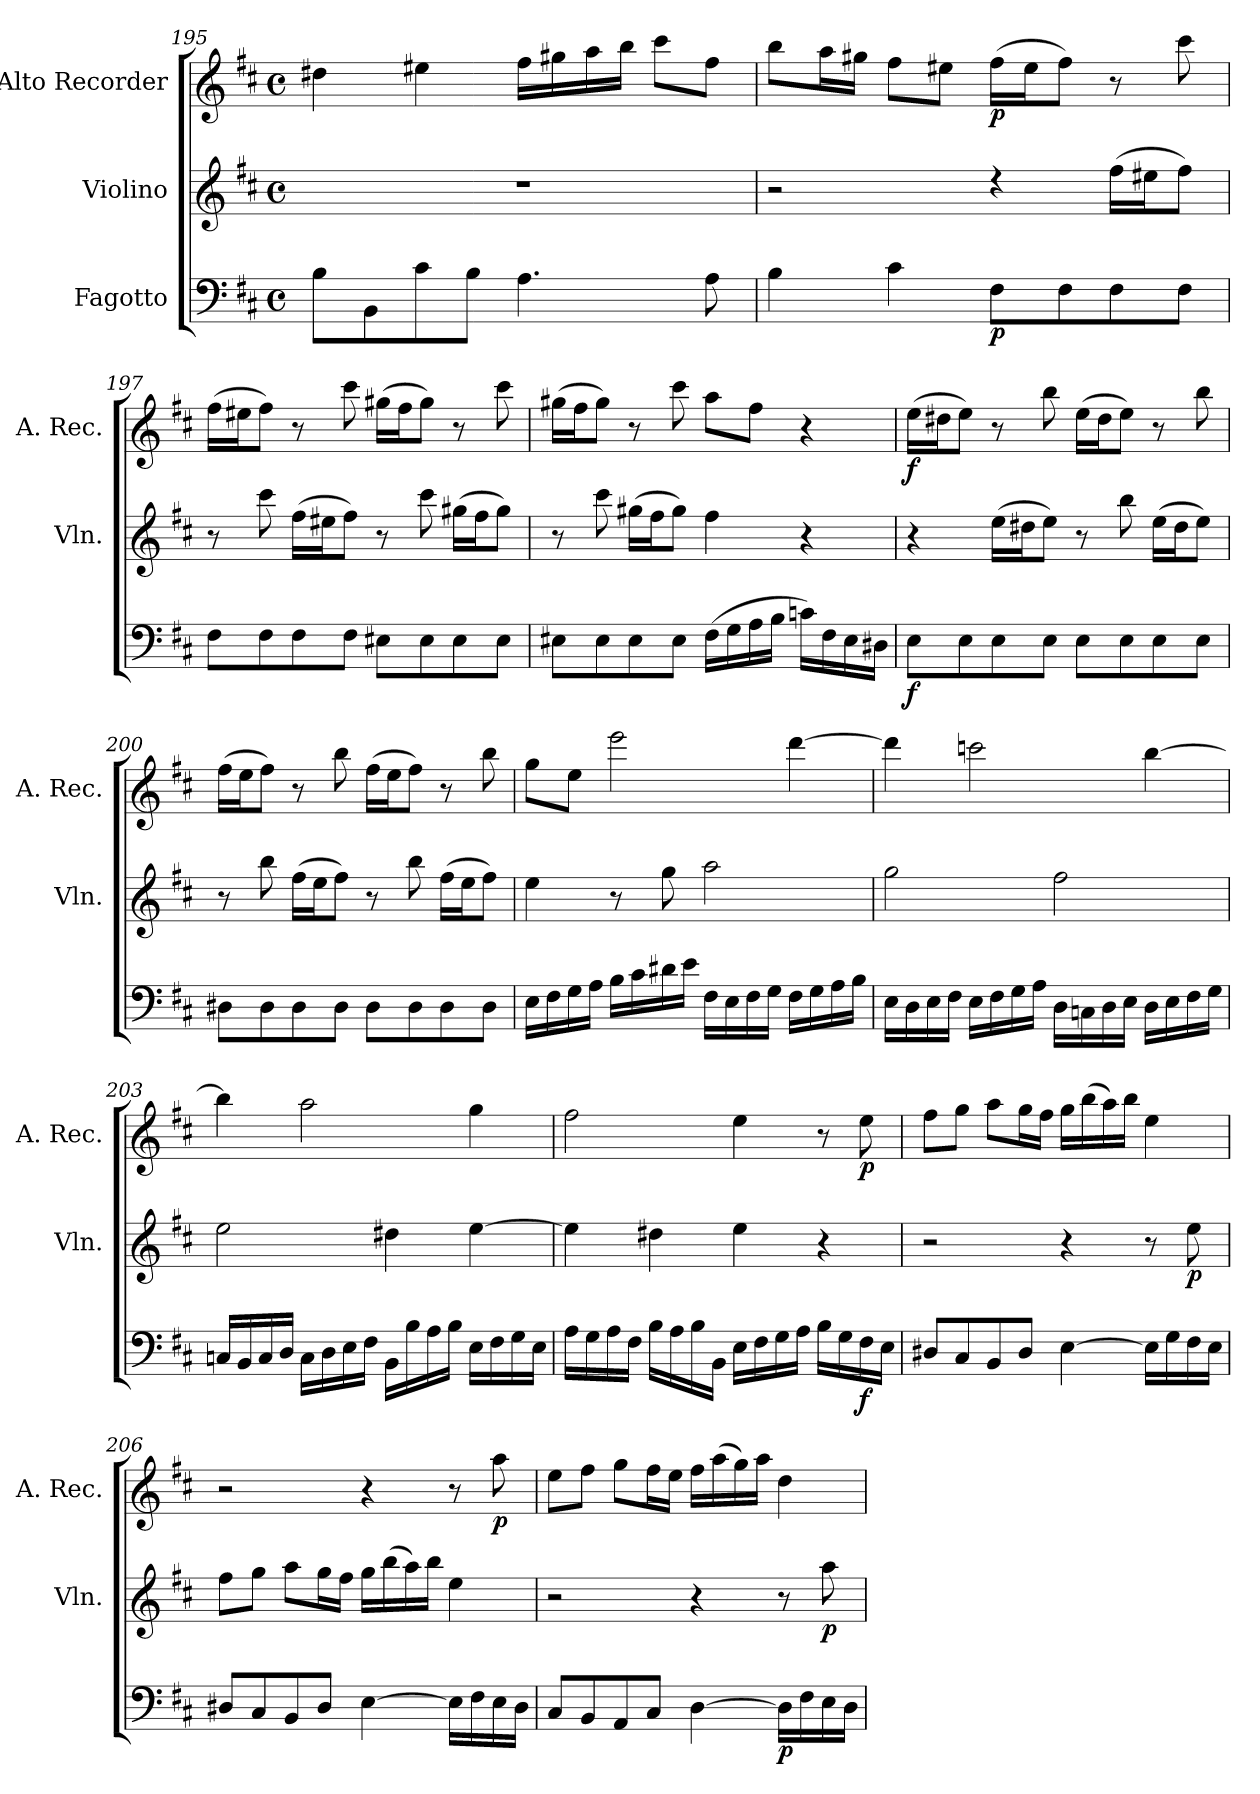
**kern	**dynam	**kern	**dynam	**kern	**dynam
*part3	*part3	*part2	*part2	*part1	*part1
*staff3	*staff3	*staff2	*staff2	*staff1	*staff1
*I"Fagotto	*	*I"Violino	*	*I"Alto Recorder	*
*	*	*I'Vln.	*	*I'A. Rec.	*
*clefF4	*	*clefG2	*	*clefG2	*
*k[f#c#]	*	*k[f#c#]	*	*k[f#c#]	*
*M4/4	*	*M4/4	*	*M4/4	*
*met(c)	*	*met(c)	*	*met(c)	*
=195	=195	=195	=195	=195	=195
8B\L	.	1r	.	4dd#X\	.
8BB\	.	.	.	.	.
8c#\	.	.	.	4ee#X\	.
8B\J	.	.	.	.	.
4.A\	.	.	.	16ff#\LL	.
.	.	.	.	16gg#X\	.
.	.	.	.	16aa\	.
.	.	.	.	16bb\JJ	.
.	.	.	.	8ccc#\L	.
8A\	.	.	.	8ff#\J	.
=196	=196	=196	=196	=196	=196
4B\	.	2r	.	8bb\L	.
.	.	.	.	16aa\L	.
.	.	.	.	16gg#X\JJ	.
4c#\	.	.	.	8ff#\L	.
.	.	.	.	8ee#X\J	.
!	!LO:DY:b	!	!	!	!LO:DY:b
8F#\L	p	4rdd	.	(>16ff#\LL	p
.	.	.	.	16ee#\J	.
8F#\	.	.	.	8ff#\J)	.
8F#\	.	(16ff#\LL	.	8r	.
.	.	16ee#X\J	.	.	.
8F#\J	.	8ff#\J)	.	8ccc#\	.
=197	=197	=197	=197	=197	=197
8F#\L	.	8r	.	(>16ff#\LL	.
.	.	.	.	16ee#X\J	.
8F#\	.	8ccc#\	.	8ff#\J)	.
8F#\	.	(>16ff#\LL	.	8r	.
.	.	16ee#X\J	.	.	.
8F#\J	.	8ff#\J)	.	8ccc#\	.
8E#X\L	.	8r	.	(>16gg#X\LL	.
.	.	.	.	16ff#\J	.
8E#\	.	8ccc#\	.	8gg#\J)	.
8E#\	.	(>16gg#X\LL	.	8r	.
.	.	16ff#\J	.	.	.
8E#\J	.	8gg#\J)	.	8ccc#\	.
=198	=198	=198	=198	=198	=198
8E#X\L	.	8r	.	(>16gg#X\LL	.
.	.	.	.	16ff#\J	.
8E#\	.	8ccc#\	.	8gg#\J)	.
8E#\	.	(>16gg#X\LL	.	8r	.
.	.	16ff#\J	.	.	.
8E#\J	.	8gg#\J)	.	8ccc#\	.
(>16F#\LL	.	4ff#\	.	8aa\L	.
16G\	.	.	.	.	.
16A\	.	.	.	8ff#\J	.
16B\JJ	.	.	.	.	.
16cn\LL)	.	4r	.	4r	.
16F#\	.	.	.	.	.
16E#\	.	.	.	.	.
16D#X\JJ	.	.	.	.	.
!!LO:PB:g=z
=199	=199	=199	=199	=199	=199
!	!LO:DY:b	!	!	!	!LO:DY:b
8E\L	f	4r	.	(>16ee\LL	f
.	.	.	.	16dd#X\J	.
8E\	.	.	.	8ee\J)	.
8E\	.	(>16ee\LL	.	8r	.
.	.	16dd#X\J	.	.	.
8E\J	.	8ee\J)	.	8bb\	.
8E\L	.	8r	.	(>16ee\LL	.
.	.	.	.	16dd#\J	.
8E\	.	8bb\	.	8ee\J)	.
8E\	.	(>16ee\LL	.	8r	.
.	.	16dd#\J	.	.	.
8E\J	.	8ee\J)	.	8bb\	.
=200	=200	=200	=200	=200	=200
8D#X\L	.	8r	.	(>16ff#\LL	.
.	.	.	.	16ee\J	.
8D#\	.	8bb\	.	8ff#\J)	.
8D#\	.	(>16ff#\LL	.	8r	.
.	.	16ee\J	.	.	.
8D#\J	.	8ff#\J)	.	8bb\	.
8D#\L	.	8r	.	(>16ff#\LL	.
.	.	.	.	16ee\J	.
8D#\	.	8bb\	.	8ff#\J)	.
8D#\	.	(>16ff#\LL	.	8r	.
.	.	16ee\J	.	.	.
8D#\J	.	8ff#\J)	.	8bb\	.
=201	=201	=201	=201	=201	=201
16E\LL	.	4ee\	.	8gg\L	.
16F#\	.	.	.	.	.
16G\	.	.	.	8ee\J	.
16A\JJ	.	.	.	.	.
16B\LL	.	8r	.	2eee\	.
16c#\	.	.	.	.	.
16d#X\	.	8gg\	.	.	.
16e\JJ	.	.	.	.	.
16F#\LL	.	2aa\	.	.	.
16E\	.	.	.	.	.
16F#\	.	.	.	.	.
16G\JJ	.	.	.	.	.
16F#\LL	.	.	.	[4ddd\	.
16G\	.	.	.	.	.
16A\	.	.	.	.	.
16B\JJ	.	.	.	.	.
=202	=202	=202	=202	=202	=202
16E\LL	.	2gg\	.	4ddd\]	.
16D\	.	.	.	.	.
16E\	.	.	.	.	.
16F#\JJ	.	.	.	.	.
16E\LL	.	.	.	2cccn\	.
16F#\	.	.	.	.	.
16G\	.	.	.	.	.
16A\JJ	.	.	.	.	.
16D\LL	.	2ff#\	.	.	.
16Cn\	.	.	.	.	.
16D\	.	.	.	.	.
16E\JJ	.	.	.	.	.
16D\LL	.	.	.	[4bb\	.
16E\	.	.	.	.	.
16F#\	.	.	.	.	.
16G\JJ	.	.	.	.	.
=203	=203	=203	=203	=203	=203
16Cn/LL	.	2ee\	.	4bb\]	.
16BB/	.	.	.	.	.
16C/	.	.	.	.	.
16D/JJ	.	.	.	.	.
16C\LL	.	.	.	2aa\	.
16D\	.	.	.	.	.
16E\	.	.	.	.	.
16F#\JJ	.	.	.	.	.
16BB\LL	.	4dd#X\	.	.	.
16B\	.	.	.	.	.
16A\	.	.	.	.	.
16B\JJ	.	.	.	.	.
16E\LL	.	[4ee\	.	4gg\	.
16F#\	.	.	.	.	.
16G\	.	.	.	.	.
16E\JJ	.	.	.	.	.
=204	=204	=204	=204	=204	=204
16A\LL	.	4ee\]	.	2ff#\	.
16G\	.	.	.	.	.
16A\	.	.	.	.	.
16F#\JJ	.	.	.	.	.
16B\LL	.	4dd#X\	.	.	.
16A\	.	.	.	.	.
16B\	.	.	.	.	.
16BB\JJ	.	.	.	.	.
16E\LL	.	4ee\	.	4ee\	.
16F#\	.	.	.	.	.
16G\	.	.	.	.	.
16A\JJ	.	.	.	.	.
16B\LL	.	4r	.	8r	.
16G\	.	.	.	.	.
!	!LO:DY:b	!	!	!	!LO:DY:b
16F#\	f	.	.	8ee\	p
16E\JJ	.	.	.	.	.
!!LO:LB:g=z
=205	=205	=205	=205	=205	=205
8D#X/L	.	2r	.	8ff#\L	.
8C#/	.	.	.	8gg\J	.
8BB/	.	.	.	8aa\L	.
8D#/J	.	.	.	16gg\L	.
.	.	.	.	16ff#\JJ	.
[4E\	.	4r	.	16gg\LL	.
.	.	.	.	(>16bb\	.
.	.	.	.	16aa\)	.
.	.	.	.	16bb\JJ	.
16E\LL]	.	8r	.	4ee\	.
16G\	.	.	.	.	.
!	!	!	!LO:DY:b	!	!
16F#\	.	8ee\	p	.	.
16E\JJ	.	.	.	.	.
=206	=206	=206	=206	=206	=206
8D#X/L	.	8ff#\L	.	2r	.
8C#/	.	8gg\J	.	.	.
8BB/	.	8aa\L	.	.	.
8D#/J	.	16gg\L	.	.	.
.	.	16ff#\JJ	.	.	.
[4E\	.	16gg\LL	.	4r	.
.	.	(>16bb\	.	.	.
.	.	16aa\)	.	.	.
.	.	16bb\JJ	.	.	.
16E\LL]	.	4ee\	.	8r	.
16F#\	.	.	.	.	.
!	!	!	!	!	!LO:DY:b
16E\	.	.	.	8aa\	p
16D#\JJ	.	.	.	.	.
=207	=207	=207	=207	=207	=207
8C#/L	.	2r	.	8ee\L	.
8BB/	.	.	.	8ff#\J	.
8AA/	.	.	.	8gg\L	.
8C#/J	.	.	.	16ff#\L	.
.	.	.	.	16ee\JJ	.
[4D\	.	4r	.	16ff#\LL	.
.	.	.	.	(>16aa\	.
.	.	.	.	16gg\)	.
.	.	.	.	16aa\JJ	.
!	!LO:DY:b	!	!	!	!
16D\LL]	p	8r	.	4dd\	.
16F#\	.	.	.	.	.
!	!	!	!LO:DY:b	!	!
16E\	.	8aa\	p	.	.
16D\JJ	.	.	.	.	.
=	=	=	=	=	=
*-	*-	*-	*-	*-	*-
